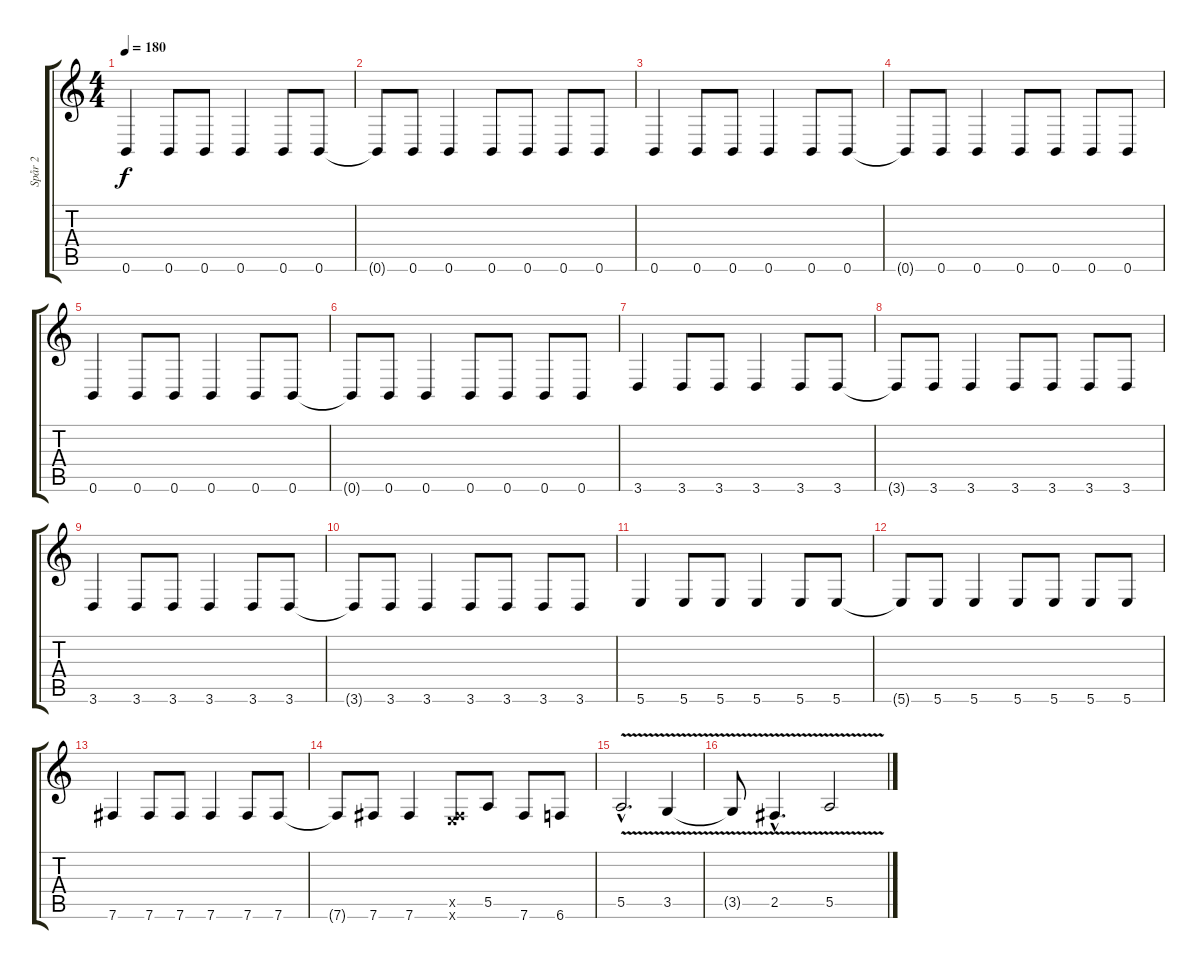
\track ("Spår 2" "Spår 2") {instrument distortionguitar}
\staff {score tabs}
\tuning (B3 Gb3 D3 A2 E2 B1) {hide}
\ts (4 4)
\tempo 180
\clef g2
\ks c
0.6.4{dy f} 0.6.8 0.6.8 0.6.4 0.6.8 0.6.8 |
0.6{t}.8 0.6.8 0.6.4 0.6.8 0.6.8 0.6.8 0.6.8 |
0.6.4 0.6.8 0.6.8 0.6.4 0.6.8 0.6.8 |
0.6{t}.8 0.6.8 0.6.4 0.6.8 0.6.8 0.6.8 0.6.8 |
0.6.4 0.6.8 0.6.8 0.6.4 0.6.8 0.6.8 |
0.6{t}.8 0.6.8 0.6.4 0.6.8 0.6.8 0.6.8 0.6.8 |
3.6.4 3.6.8 3.6.8 3.6.4 3.6.8 3.6.8 |
3.6{t}.8 3.6.8 3.6.4 3.6.8 3.6.8 3.6.8 3.6.8 |
3.6.4 3.6.8 3.6.8 3.6.4 3.6.8 3.6.8 |
3.6{t}.8 3.6.8 3.6.4 3.6.8 3.6.8 3.6.8 3.6.8 |
5.6.4 5.6.8 5.6.8 5.6.4 5.6.8 5.6.8 |
5.6{t}.8 5.6.8 5.6.4 5.6.8 5.6.8 5.6.8 5.6.8 |
7.6.4 7.6.8 7.6.8 7.6.4 7.6.8 7.6.8 |
7.6{t}.8 7.6.8 7.6.4 (0.5{x} 7.6{x}).8 5.5.8 7.6.8 6.6.8 |
5.5{v hac}.2{d} 3.5{v}.4 |
3.5{v t}.8 2.5{v hac}.4{d} 5.5{v}.2
